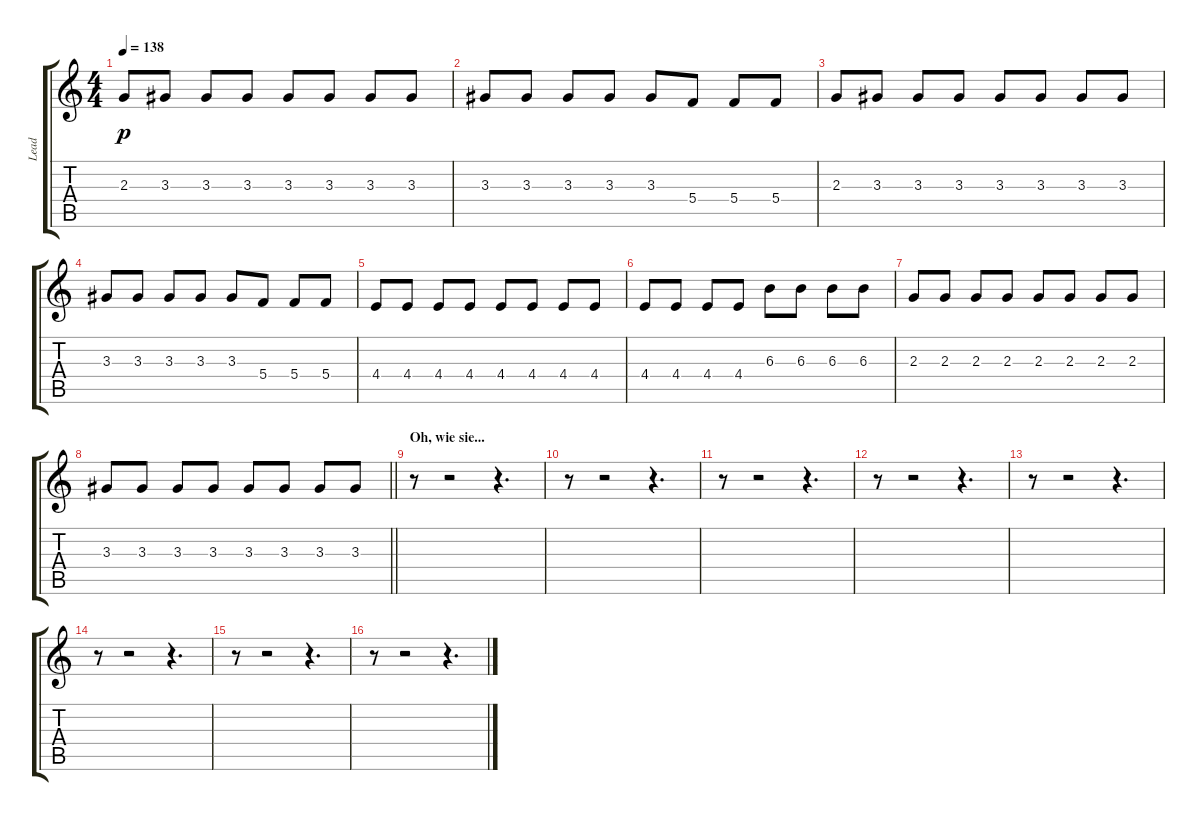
\track ("Lead" "Lead") {instrument distortionguitar}
\staff {score tabs}
\tuning (D4 A3 F3 C3 G2 D2) {hide}
\ts (4 4)
\tempo 138
\clef g2
\ks c
2.3.8{dy p} 3.3.8 3.3.8 3.3.8 3.3.8 3.3.8 3.3.8 3.3.8 |
3.3.8 3.3.8 3.3.8 3.3.8 3.3.8 5.4.8 5.4.8 5.4.8 |
2.3.8 3.3.8 3.3.8 3.3.8 3.3.8 3.3.8 3.3.8 3.3.8 |
3.3.8 3.3.8 3.3.8 3.3.8 3.3.8 5.4.8 5.4.8 5.4.8 |
4.4.8 4.4.8 4.4.8 4.4.8 4.4.8 4.4.8 4.4.8 4.4.8 |
4.4.8 4.4.8 4.4.8 4.4.8 6.3.8 6.3.8 6.3.8 6.3.8 |
2.3.8 2.3.8 2.3.8 2.3.8 2.3.8 2.3.8 2.3.8 2.3.8 |
\barLineRight lightlight
3.3.8 3.3.8 3.3.8 3.3.8 3.3.8 3.3.8 3.3.8 3.3.8 |
\section ("" "Oh, wie sie...")
r.8 r.2 r.4{d} |
r.8 r.2 r.4{d} |
r.8 r.2 r.4{d} |
r.8 r.2 r.4{d} |
r.8 r.2 r.4{d} |
r.8 r.2 r.4{d} |
r.8 r.2 r.4{d} |
r.8 r.2 r.4{d}
